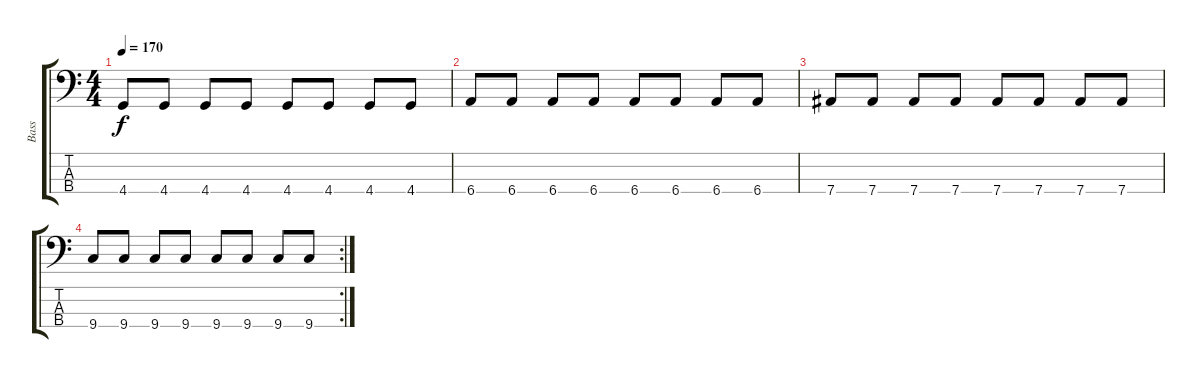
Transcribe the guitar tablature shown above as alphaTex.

\track ("Bass" "Bass") {instrument acousticbass}
\staff {score tabs}
\tuning (Gb2 Db2 Ab1 Eb1) {hide}
\ts (4 4)
\tempo 170
\clef f4
\ks c
4.4.8{dy f} 4.4.8 4.4.8 4.4.8 4.4.8 4.4.8 4.4.8 4.4.8 |
6.4.8 6.4.8 6.4.8 6.4.8 6.4.8 6.4.8 6.4.8 6.4.8 |
7.4.8 7.4.8 7.4.8 7.4.8 7.4.8 7.4.8 7.4.8 7.4.8 |
\rc 2
9.4.8 9.4.8 9.4.8 9.4.8 9.4.8 9.4.8 9.4.8 9.4.8
